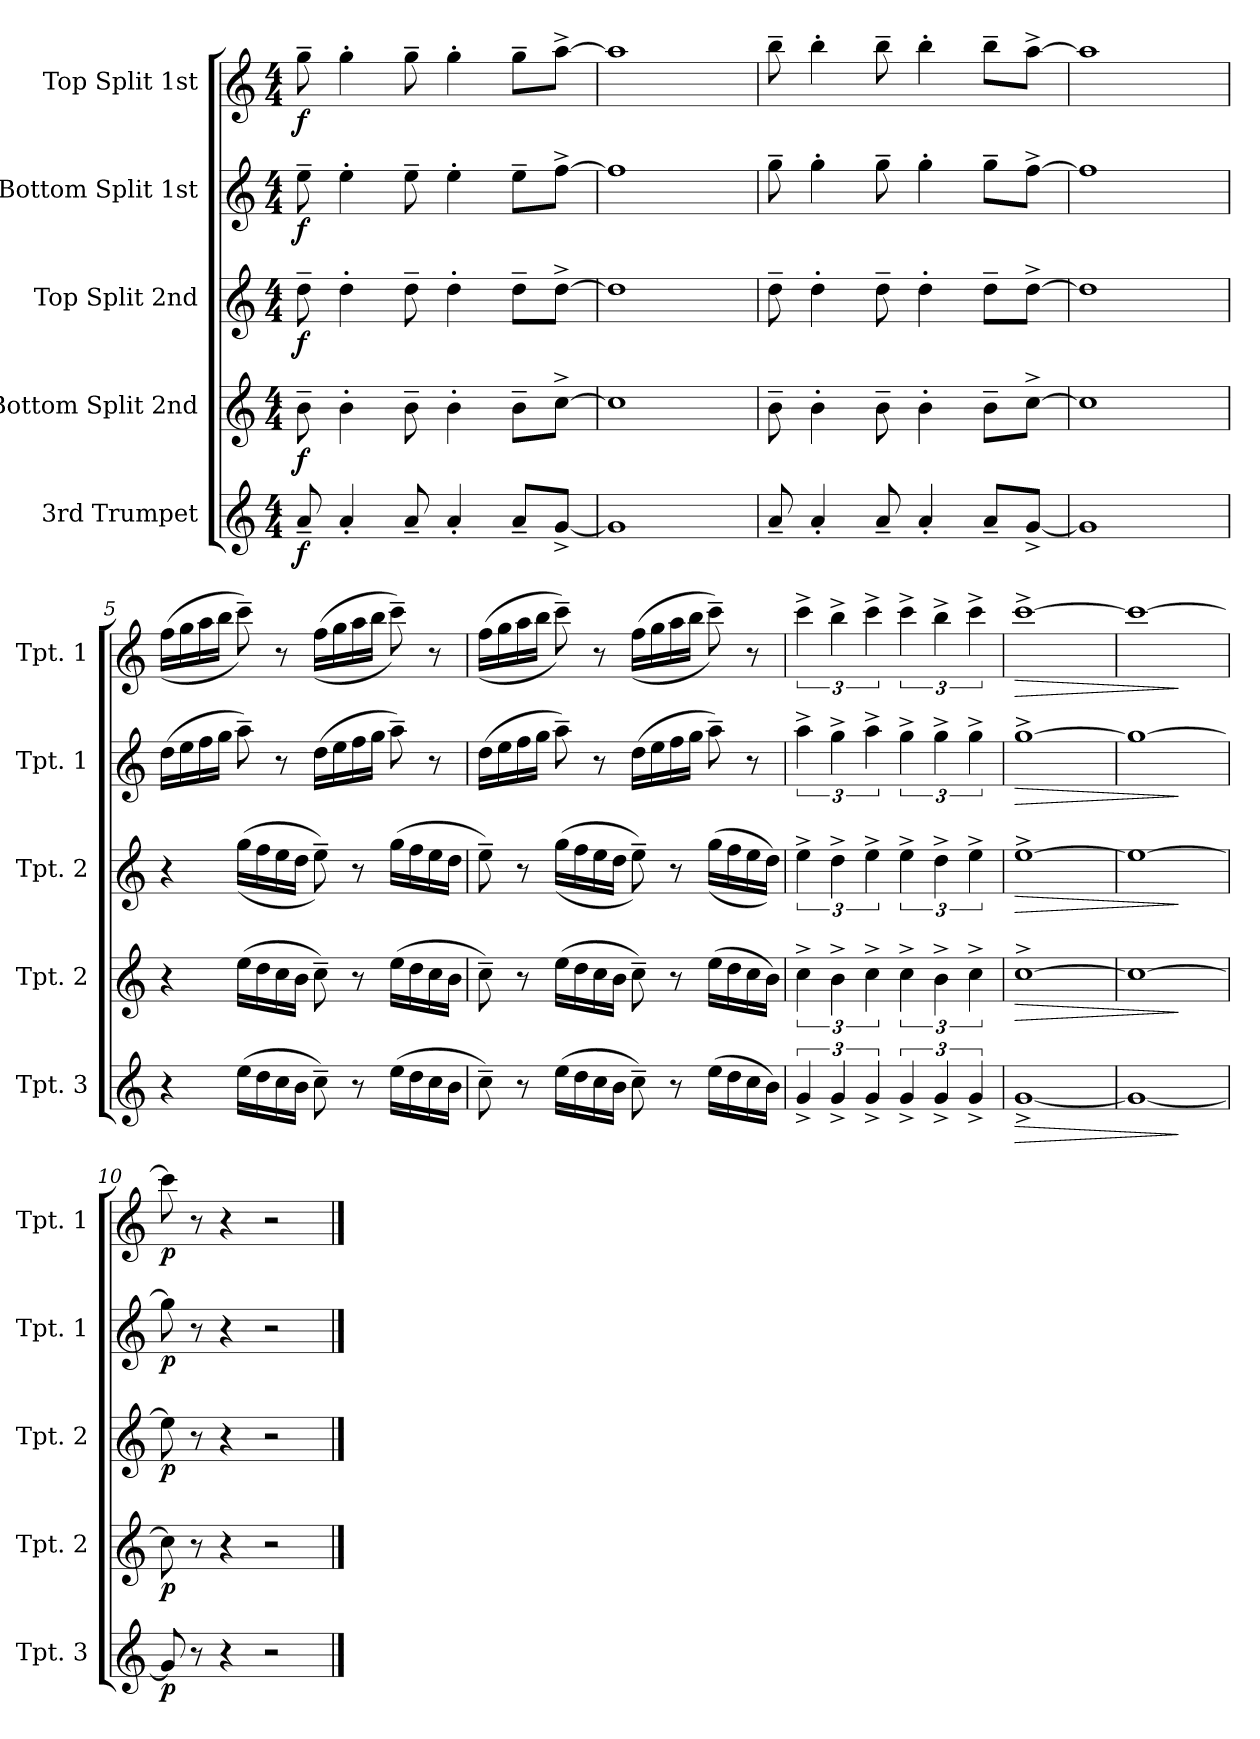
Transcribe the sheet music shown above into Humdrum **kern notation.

**kern	**dynam	**kern	**dynam	**kern	**dynam	**kern	**dynam	**kern	**dynam
*part5	*part5	*part4	*part4	*part3	*part3	*part2	*part2	*part1	*part1
*staff5	*staff5	*staff4	*staff4	*staff3	*staff3	*staff2	*staff2	*staff1	*staff1
*I"3rd Trumpet	*	*I"Bottom Split 2nd	*	*I"Top Split 2nd	*	*I"Bottom Split 1st	*	*I"Top Split 1st	*
*I'Tpt. 3	*	*I'Tpt. 2	*	*I'Tpt. 2	*	*I'Tpt. 1	*	*I'Tpt. 1	*
*clefG2	*	*clefG2	*	*clefG2	*	*clefG2	*	*clefG2	*
*ITrd1c2	*	*ITrd1c2	*	*ITrd1c2	*	*ITrd1c2	*	*ITrd1c2	*
*k[b-e-]	*	*k[b-e-]	*	*k[b-e-]	*	*k[b-e-]	*	*k[b-e-]	*
*M4/4	*	*M4/4	*	*M4/4	*	*M4/4	*	*M4/4	*
*MM160	*	*MM160	*	*MM160	*	*MM160	*	*MM160	*
=1	=1	=1	=1	=1	=1	=1	=1	=1	=1
!	!LO:DY:b	!	!LO:DY:b	!	!LO:DY:b	!	!LO:DY:b	!	!LO:DY:b
8g~/	f	8a~\	f	8cc~\	f	8dd~\	f	8ff~\	f
4g'/	.	4a'\	.	4cc'\	.	4dd'\	.	4ff'\	.
8g~/	.	8a~\	.	8cc~\	.	8dd~\	.	8ff~\	.
4g'/	.	4a'\	.	4cc'\	.	4dd'\	.	4ff'\	.
8g~/L	.	8a~\L	.	8cc~\L	.	8dd~\L	.	8ff~\L	.
[8f^/J	.	[8b-^\J	.	[8cc^\J	.	[8ee-^\J	.	[8gg^\J	.
=2	=2	=2	=2	=2	=2	=2	=2	=2	=2
1f]	.	1b-]	.	1cc]	.	1ee-]	.	1gg]	.
=3	=3	=3	=3	=3	=3	=3	=3	=3	=3
8g~/	.	8a~\	.	8cc~\	.	8ff~\	.	8aa~\	.
4g'/	.	4a'\	.	4cc'\	.	4ff'\	.	4aa'\	.
8g~/	.	8a~\	.	8cc~\	.	8ff~\	.	8aa~\	.
4g'/	.	4a'\	.	4cc'\	.	4ff'\	.	4aa'\	.
8g~/L	.	8a~\L	.	8cc~\L	.	8ff~\L	.	8aa~\L	.
[8f^/J	.	[8b-^\J	.	[8cc^\J	.	[8ee-^\J	.	[8gg^\J	.
=4	=4	=4	=4	=4	=4	=4	=4	=4	=4
1f]	.	1b-]	.	1cc]	.	1ee-]	.	1gg]	.
=5	=5	=5	=5	=5	=5	=5	=5	=5	=5
4r	.	4r	.	4r	.	(>16cc\LL	.	(>(>16ee-\LL	.
.	.	.	.	.	.	16dd\	.	16ff\	.
.	.	.	.	.	.	16ee-\	.	16gg\	.
.	.	.	.	.	.	16ff\JJ	.	16aa\JJ	.
(>16dd\LL	.	(>16dd\LL	.	(>(>16ff\LL	.	8gg~\)	.	8bb-~\))	.
16cc\	.	16cc\	.	16ee-\	.	.	.	.	.
16b-\	.	16b-\	.	16dd\	.	8r	.	8r	.
16a\JJ	.	16a\JJ	.	16cc\JJ	.	.	.	.	.
8b-~\)	.	8b-~\)	.	8dd~\))	.	(>16cc\LL	.	(>(>16ee-\LL	.
.	.	.	.	.	.	16dd\	.	16ff\	.
8r	.	8r	.	8r	.	16ee-\	.	16gg\	.
.	.	.	.	.	.	16ff\JJ	.	16aa\JJ	.
(>16dd\LL	.	(>16dd\LL	.	(>16ff\LL	.	8gg~\)	.	8bb-~\))	.
16cc\	.	16cc\	.	16ee-\	.	.	.	.	.
16b-\	.	16b-\	.	16dd\	.	8r	.	8r	.
16a\JJ	.	16a\JJ	.	16cc\JJ	.	.	.	.	.
!!LO:LB:g=z
=6	=6	=6	=6	=6	=6	=6	=6	=6	=6
8b-~\)	.	8b-~\)	.	8dd~\)	.	(>16cc\LL	.	(>(>16ee-\LL	.
.	.	.	.	.	.	16dd\	.	16ff\	.
8r	.	8r	.	8r	.	16ee-\	.	16gg\	.
.	.	.	.	.	.	16ff\JJ	.	16aa\JJ	.
(>16dd\LL	.	(>16dd\LL	.	(>(>16ff\LL	.	8gg~\)	.	8bb-~\))	.
16cc\	.	16cc\	.	16ee-\	.	.	.	.	.
16b-\	.	16b-\	.	16dd\	.	8r	.	8r	.
16a\JJ	.	16a\JJ	.	16cc\JJ	.	.	.	.	.
8b-~\)	.	8b-~\)	.	8dd~\))	.	(>16cc\LL	.	(>(>16ee-\LL	.
.	.	.	.	.	.	16dd\	.	16ff\	.
8r	.	8r	.	8r	.	16ee-\	.	16gg\	.
.	.	.	.	.	.	16ff\JJ	.	16aa\JJ	.
(>16dd\LL	.	(>16dd\LL	.	(>(>16ff\LL	.	8gg~\)	.	8bb-~\))	.
16cc\	.	16cc\	.	16ee-\	.	.	.	.	.
16b-\	.	16b-\	.	16dd\	.	8r	.	8r	.
16a\JJ)	.	16a\JJ)	.	16cc\JJ))	.	.	.	.	.
=7	=7	=7	=7	=7	=7	=7	=7	=7	=7
6f^/	.	6b-^\	.	6dd^\	.	6gg^\	.	6bb-^\	.
6f^/	.	6a^\	.	6cc^\	.	6ff^\	.	6aa^\	.
6f^/	.	6b-^\	.	6dd^\	.	6gg^\	.	6bb-^\	.
6f^/	.	6b-^\	.	6dd^\	.	6ff^\	.	6bb-^\	.
6f^/	.	6a^\	.	6cc^\	.	6ff^\	.	6aa^\	.
6f^/	.	6b-^\	.	6dd^\	.	6ff^\	.	6bb-^\	.
=8	=8	=8	=8	=8	=8	=8	=8	=8	=8
!	!LO:HP:b	!	!LO:HP:b	!	!LO:HP:b	!	!LO:HP:b	!	!LO:HP:b
[1f^	>	[1b-^	>	[1dd^	>	[1ff^	>	[1bb-^	>
=9	=9	=9	=9	=9	=9	=9	=9	=9	=9
1f_	.	1b-_	.	1dd_	.	1ff_	.	1bb-_	.
.	]	.	]	.	]	.	]	.	]
=10	=10	=10	=10	=10	=10	=10	=10	=10	=10
!	!LO:DY:b	!	!LO:DY:b	!	!LO:DY:b	!	!LO:DY:b	!	!LO:DY:b
8f/]	p	8b-\]	p	8dd\]	p	8ff\]	p	8bb-\]	p
8r	.	8r	.	8r	.	8r	.	8r	.
4r	.	4r	.	4r	.	4r	.	4r	.
2r	.	2r	.	2r	.	2r	.	2r	.
==	==	==	==	==	==	==	==	==	==
*-	*-	*-	*-	*-	*-	*-	*-	*-	*-
